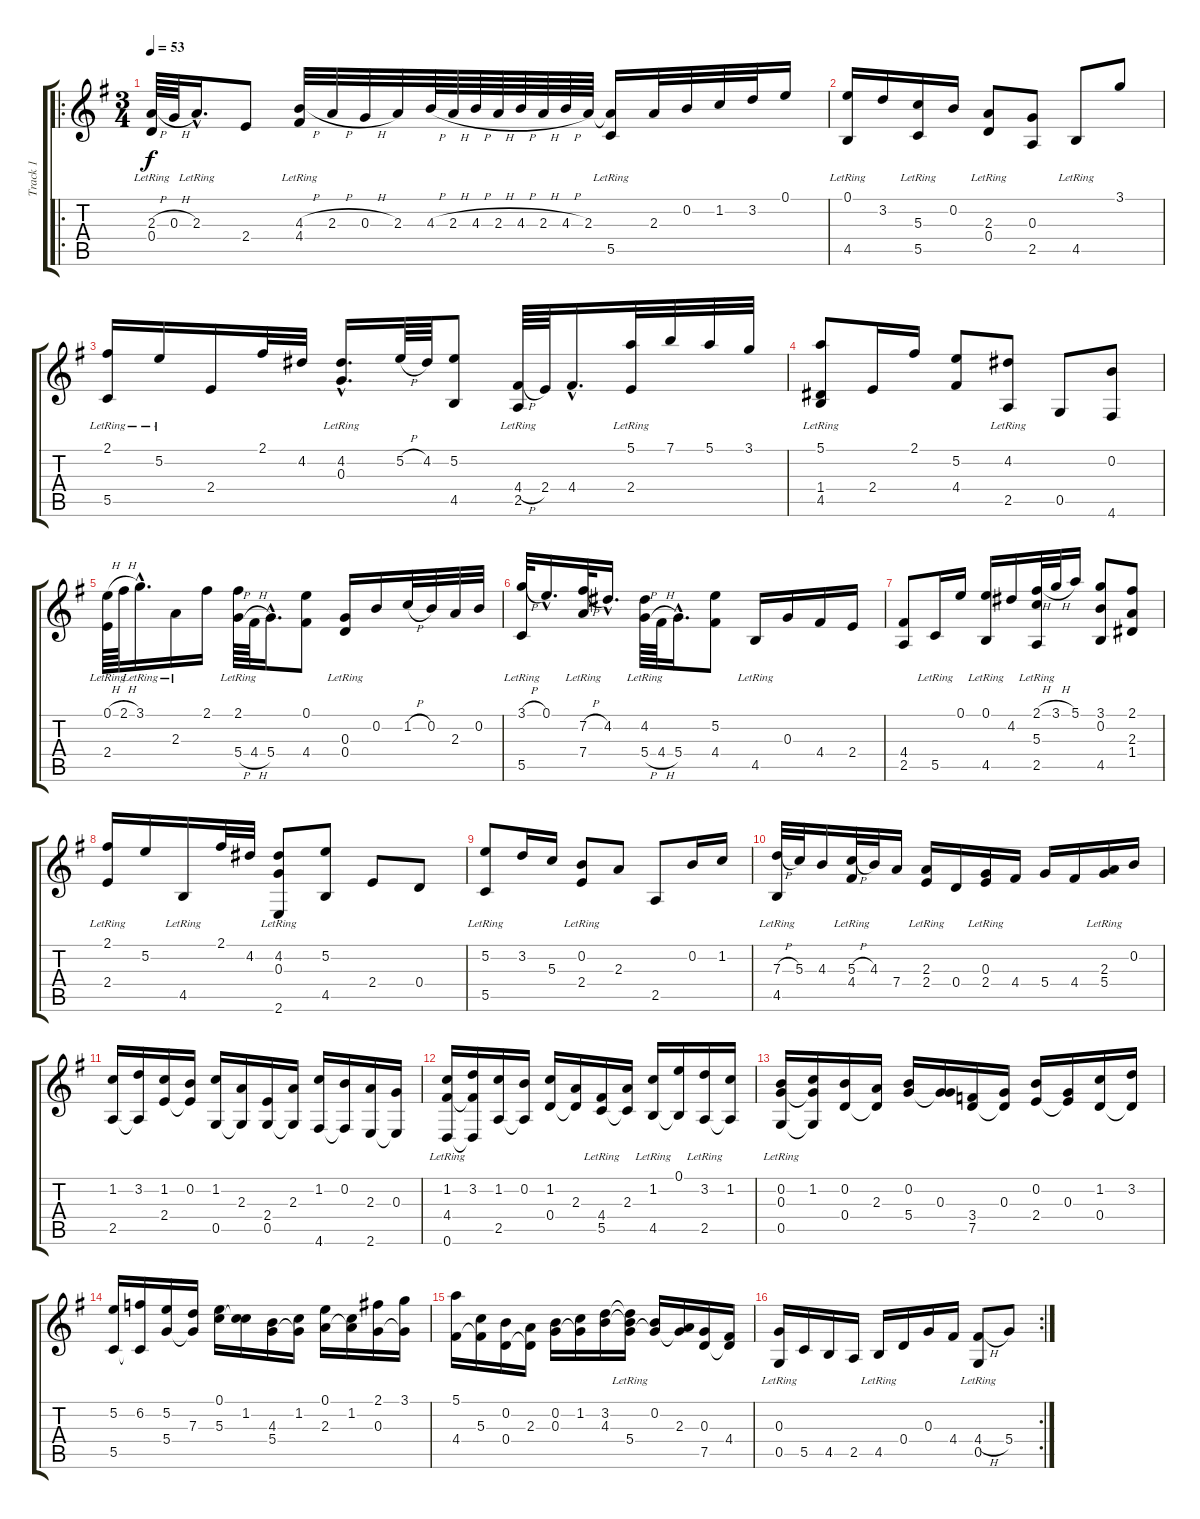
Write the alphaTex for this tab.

\track ("Track 1" "Track 1") {instrument acousticguitarnylon}
\staff {score tabs}
\tuning (E4 B3 G3 D3 G2 D2) {hide}
\ro
\ts (3 4)
\tempo 53
\clef g2
\ks g
(2.3{h} 0.4{lr}).64{dy f} 0.3{h}.64 2.3{hac lr}.16{d} 2.4.8 (4.3{h} 4.4{lr}).32 2.3{h}.32 0.3{h}.32 2.3.32 4.3{h}.64 2.3{h}.64 4.3{h}.64 2.3{h}.64 4.3{h}.64 2.3{h}.64 4.3{h}.64 2.3.64 (2.3{t} 5.5{lr}).16 2.3.32 0.2.32 1.2.32 3.2.32 0.1.16 |
(0.1 4.5{lr}).16 3.2.16 (5.3 5.5{lr}).16 0.2.16 (2.3 0.4{lr}).8 (0.3 2.5).8 4.5{lr}.8 3.1.8 |
(2.1 5.5{lr}).16 5.2{lr}.16 2.4.16 2.1.32 4.2.32 (4.2{hac} 0.3{hac lr}).16{d} 5.2{h}.64 4.2.64 (5.2 4.5).8 (4.4{h} 2.5{lr}).64 2.4.64 4.4{hac}.16{d} (5.1 2.4{lr}).32 7.1.32 5.1.32 3.1.32 |
(5.1{lr} 1.4 4.5{lr}).8 2.4.16 2.1.16 (5.2 4.4).8 (4.2{lr} 2.5).8 0.5.8 (0.2 4.6).8 |
(0.1{h} 2.4{lr}).64 2.1{h}.64 3.1{hac lr}.16{d} 2.3{lr}.16 2.1.16 (2.1{lr} 5.4{h}).64 4.4{h}.64 5.4{hac}.16{d} (0.1 4.4).8 (0.3{lr} 0.4{lr}).16 0.2.16 1.2{h}.32 0.2.32 2.3.32 0.2.32 |
(3.1{h} 5.5{lr}).32 0.1{hac}.16{d} (7.2{h} 7.4{lr}).32 4.2{hac}.16{d} (4.2{lr} 5.4{h}).64 4.4{h}.64 5.4{hac}.16{d} (5.2 4.4).8 4.5{lr}.16 0.3.16 4.4.16 2.4.16 |
(4.4 2.5).8 5.5{lr}.16 0.1.16 (0.1 4.5{lr}).16 4.2.16 (2.1{h} 5.3 2.5{lr}).32 3.1{h}.32 5.1.16 (3.1 0.2 4.5).8 (2.1 2.3 1.4).8 |
(2.1 2.4{lr}).16 5.2.16 4.5{lr}.16 2.1.32 4.2.32 (4.2 0.3{lr} 2.6).8 (5.2 4.5).8 2.4.8 0.4.8 |
(5.2 5.5{lr}).8 3.2.16 5.3.16 (0.2 2.4{lr}).8 2.3.8 2.5.8 0.2.16 1.2.16 |
(7.3{h} 4.5{lr}).32 5.3.32 4.3.16 (5.3{h} 4.4{lr}).32 4.3.32 7.4.16 (2.3{lr} 2.4).16 0.4.16 (0.3{lr} 2.4).16 4.4.16 5.4.16 4.4.16 (2.3 5.4{lr}).16 0.2.16 |
(1.2 2.5).16 (3.2 2.5{t}).16 (1.2 2.4).16 (0.2 2.4{t}).16 (1.2 0.5).16 (2.3 0.5{t}).16 (2.4 0.5).16 (2.3 0.5{t}).16 (1.2 4.6).16 (0.2 4.6{t}).16 (2.3 2.6).16 (0.3 2.6{t}).16 |
(1.2 4.4{lr} 0.6).16 (3.2 4.4{t} 0.6{t}).16 (1.2 2.5).16 (0.2 2.5{t}).16 (1.2 0.4).16 (2.3 0.4{t}).16 (4.4 5.5{lr}).16 (2.3 5.5{t}).16 (1.2 4.5{lr}).16 (0.1 4.5{t}).16 (3.2 2.5{lr}).16 (1.2 2.5{t}).16 |
(0.2 0.3{lr} 0.5).16 (1.2 0.3{t} 0.5{t}).16 (0.2 0.4).16 (2.3 0.4{t}).16 (0.2 5.4).16 (0.3 5.4{t}).16 (3.4 7.5).16 (0.3 7.5{t}).16 (0.2 2.4).16 (0.3 2.4{t}).16 (1.2 0.4).16 (3.2 0.4{t}).16 |
(5.2 5.5).16 (6.2 5.5{t}).16 (5.2 5.4).16 (7.3 5.4{t}).16 (0.1 5.3).16 (1.2 5.3{t}).16 (4.3 5.4).16 (1.2 5.4{t}).16 (0.1 2.3).16 (1.2 2.3{t}).16 (2.1 0.3).16 (3.1 0.3{t}).16 |
(5.1 4.4).16 (5.3 4.4{t}).16 (0.2 0.4).16 (2.3 0.4{t}).16 (0.2 0.3).16 (1.2 0.3{t}).16 (3.2 4.3).16 (3.2{t} 4.3{t} 5.4{lr}).16 (0.2 5.4{t}).16 (2.3 5.4{t}).16 (0.3 7.5).16 (4.4 7.5{t}).16 |
\rc 2
(0.3{lr} 0.5).16 5.5.16 4.5.16 2.5.16 4.5{lr}.16 0.4.16 0.3.16 4.4.16 (4.4{h} 0.5{lr}).8 5.4.8
